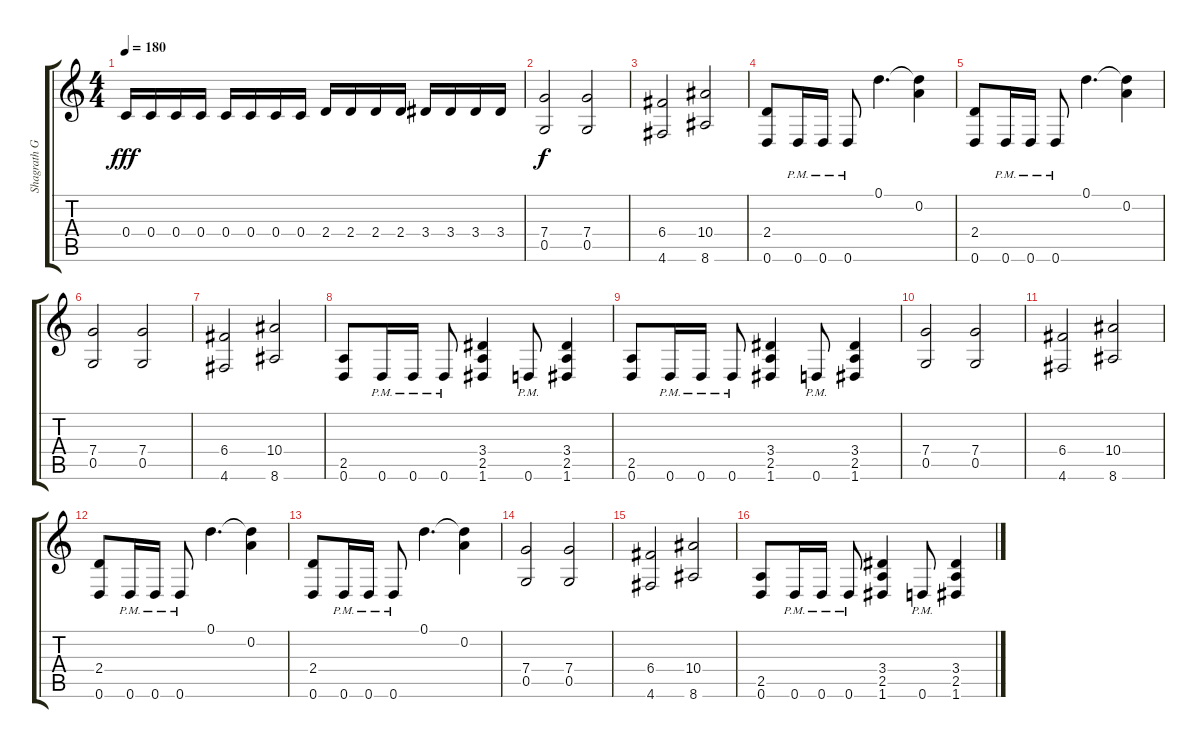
\track ("Shagrath Guitar" "Shagrath G") {instrument distortionguitar}
\staff {score tabs}
\tuning (D4 A3 F3 C3 G2 D2) {hide}
\ts (4 4)
\tempo 180
\clef g2
\ks c
0.4.16{dy fff} 0.4.16 0.4.16 0.4.16 0.4.16 0.4.16 0.4.16 0.4.16 2.4.16 2.4.16 2.4.16 2.4.16 3.4.16 3.4.16 3.4.16 3.4.16 |
(7.4 0.5).2{dy f} (7.4 0.5).2 |
(6.4 4.6).2 (10.4 8.6).2 |
(2.4 0.6).8 0.6{pm}.16 0.6{pm}.16 0.6{pm}.8 0.1.4{d} (0.1{t} 0.2).4 |
(2.4 0.6).8 0.6{pm}.16 0.6{pm}.16 0.6{pm}.8 0.1.4{d} (0.1{t} 0.2).4 |
(7.4 0.5).2 (7.4 0.5).2 |
(6.4 4.6).2 (10.4 8.6).2 |
(2.5 0.6).8 0.6{pm}.16 0.6{pm}.16 0.6{pm}.8 (3.4 2.5 1.6).4 0.6{pm}.8 (3.4 2.5 1.6).4 |
(2.5 0.6).8 0.6{pm}.16 0.6{pm}.16 0.6{pm}.8 (3.4 2.5 1.6).4 0.6{pm}.8 (3.4 2.5 1.6).4 |
(7.4 0.5).2 (7.4 0.5).2 |
(6.4 4.6).2 (10.4 8.6).2 |
(2.4 0.6).8 0.6{pm}.16 0.6{pm}.16 0.6{pm}.8 0.1.4{d} (0.1{t} 0.2).4 |
(2.4 0.6).8 0.6{pm}.16 0.6{pm}.16 0.6{pm}.8 0.1.4{d} (0.1{t} 0.2).4 |
(7.4 0.5).2 (7.4 0.5).2 |
(6.4 4.6).2 (10.4 8.6).2 |
(2.5 0.6).8 0.6{pm}.16 0.6{pm}.16 0.6{pm}.8 (3.4 2.5 1.6).4 0.6{pm}.8 (3.4 2.5 1.6).4
